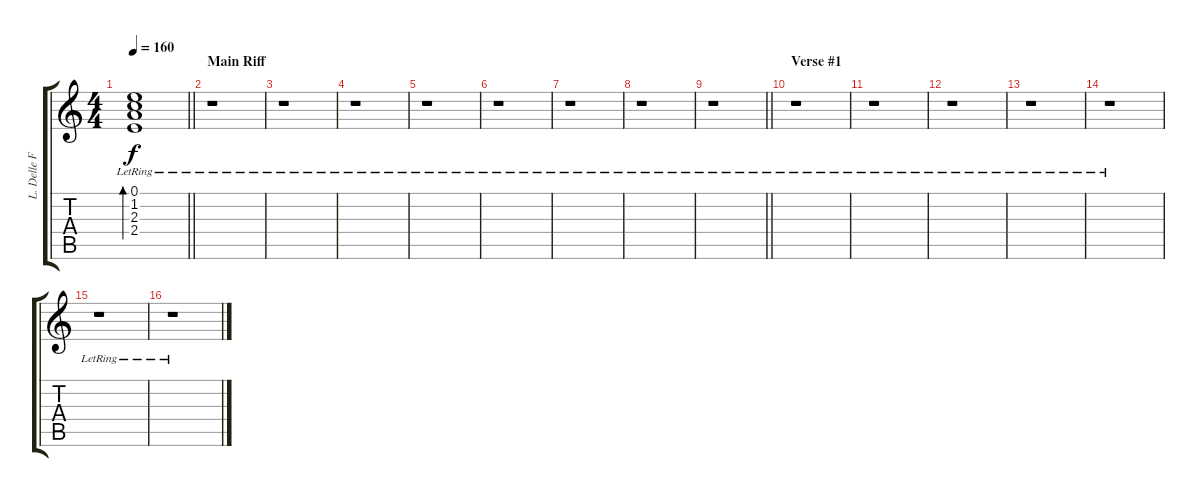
\track ("L. Delle Fave (Clean Guitar L)" "L. Delle F") {instrument electricguitarclean}
\staff {score tabs}
\tuning (E4 B3 G3 D3 A2 E2) {hide}
\ts (4 4)
\tempo 160
\clef g2
\barLineRight lightlight
\ks c
(0.1{lr} 1.2{lr} 2.3{lr} 2.4{lr}).1{bd 240 dy f} |
\section ("" "Main Riff")
r.1 |
r.1 |
r.1 |
r.1 |
r.1 |
r.1 |
r.1 |
\barLineRight lightlight
r.1 |
\section ("" "Verse #1")
r.1 |
r.1 |
r.1 |
r.1 |
r.1 |
r.1 |
r.1
